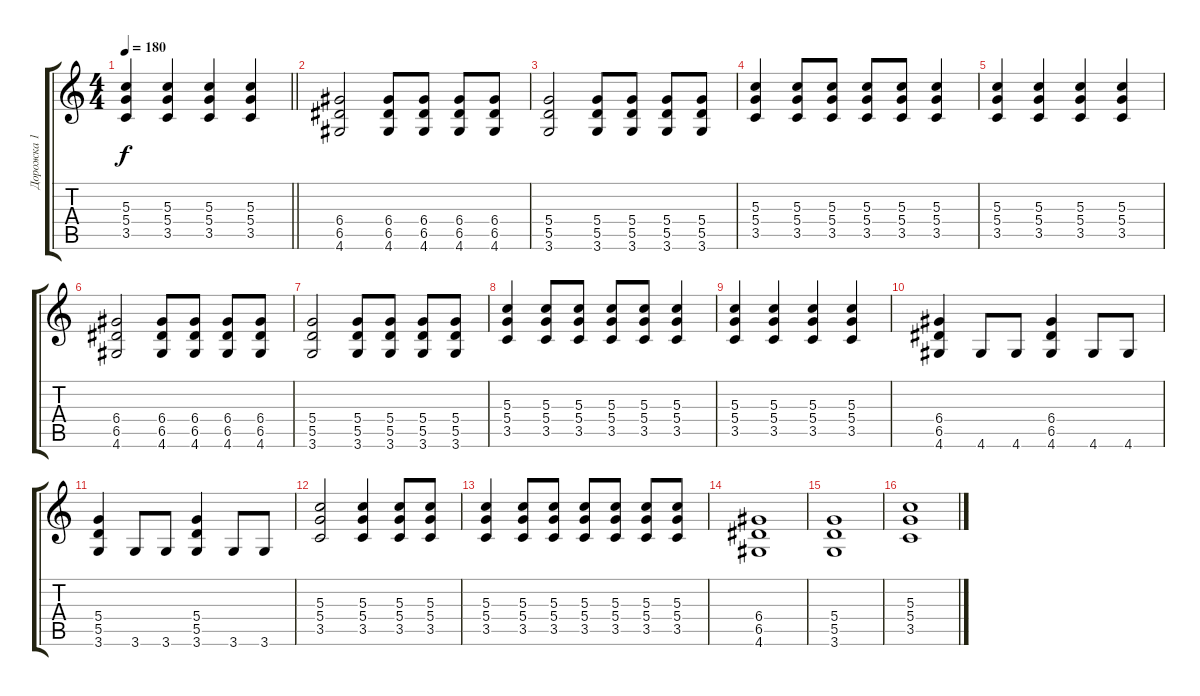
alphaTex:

\track ("Дорожка 1" "Дорожка 1") {instrument acousticguitarsteel}
\staff {score tabs}
\tuning (E4 B3 G3 D3 A2 E2) {hide}
\ts (4 4)
\tempo 180
\clef g2
\barLineRight lightlight
\ks c
(5.3 5.4 3.5).4{dy f} (5.3 5.4 3.5).4 (5.3 5.4 3.5).4 (5.3 5.4 3.5).4 |
(6.4 6.5 4.6).2 (6.4 6.5 4.6).8 (6.4 6.5 4.6).8 (6.4 6.5 4.6).8 (6.4 6.5 4.6).8 |
(5.4 5.5 3.6).2 (5.4 5.5 3.6).8 (5.4 5.5 3.6).8 (5.4 5.5 3.6).8 (5.4 5.5 3.6).8 |
(5.3 5.4 3.5).4 (5.3 5.4 3.5).8 (5.3 5.4 3.5).8 (5.3 5.4 3.5).8 (5.3 5.4 3.5).8 (5.3 5.4 3.5).4 |
(5.3 5.4 3.5).4 (5.3 5.4 3.5).4 (5.3 5.4 3.5).4 (5.3 5.4 3.5).4 |
(6.4 6.5 4.6).2 (6.4 6.5 4.6).8 (6.4 6.5 4.6).8 (6.4 6.5 4.6).8 (6.4 6.5 4.6).8 |
(5.4 5.5 3.6).2 (5.4 5.5 3.6).8 (5.4 5.5 3.6).8 (5.4 5.5 3.6).8 (5.4 5.5 3.6).8 |
(5.3 5.4 3.5).4 (5.3 5.4 3.5).8 (5.3 5.4 3.5).8 (5.3 5.4 3.5).8 (5.3 5.4 3.5).8 (5.3 5.4 3.5).4 |
(5.3 5.4 3.5).4 (5.3 5.4 3.5).4 (5.3 5.4 3.5).4 (5.3 5.4 3.5).4 |
(6.4 6.5 4.6).4 4.6.8 4.6.8 (6.4 6.5 4.6).4 4.6.8 4.6.8 |
(5.4 5.5 3.6).4 3.6.8 3.6.8 (5.4 5.5 3.6).4 3.6.8 3.6.8 |
(5.3 5.4 3.5).2 (5.3 5.4 3.5).4 (5.3 5.4 3.5).8 (5.3 5.4 3.5).8 |
(5.3 5.4 3.5).4 (5.3 5.4 3.5).8 (5.3 5.4 3.5).8 (5.3 5.4 3.5).8 (5.3 5.4 3.5).8 (5.3 5.4 3.5).8 (5.3 5.4 3.5).8 |
(6.4 6.5 4.6).1 |
(5.4 5.5 3.6).1 |
(5.3 5.4 3.5).1
